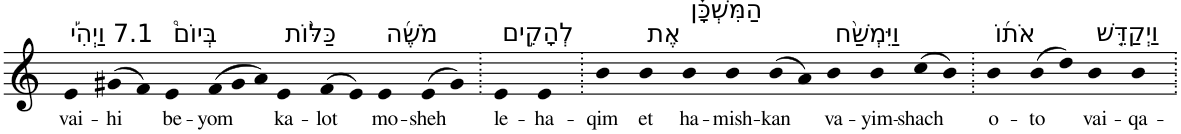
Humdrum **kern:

**kern	**text
*part1	*part1
*staff1	*staff1
*I"Piano	*
*I'Pno	*
*clefG2	*
*k[]	*
=1	=1
!LO:TX:a:t=7.1 וַיְהִ֡י	!
!	!LO:LY:b
4e	vai-
!	!LO:LY:b
(>8g#X	-hi
8f)	.
!LO:TX:a:t=בְּיוֹם֩	!
!	!LO:LY:b
4e	be-
*Xtuplet	*
!	!LO:LY:b
(>12f	-yom
12g#	.
12a)	.
!LO:TX:a:t=כַּלּ֨וֹת	!
!	!LO:LY:b
4e	ka-
!	!LO:LY:b
(>8f	-lot
8e)	.
!LO:TX:a:t=מֹשֶׁ֜ה	!
!	!LO:LY:b
4e	mo-
!	!LO:LY:b
(>8e	-sheh
8g#)	.
=2.	=2.
!LO:TX:a:t=לְהָקִ֣ים	!
!	!LO:LY:b
4e	le-
!	!LO:LY:b
4e	-ha-
=3.	=3.
!	!LO:LY:b
4b	-qim
!LO:TX:a:t=אֶת	!
!	!LO:LY:b
4b	et
!LO:TX:a:t=הַמִּשְׁכָּ֗ן	!
!	!LO:LY:b
4b	ha-
!	!LO:LY:b
4b	-mish-
!	!LO:LY:b
(>8b	-kan
8a)	.
!LO:TX:a:t=וַיִּמְשַׁ֨ח	!
!	!LO:LY:b
4b	va-
!	!LO:LY:b
4b	-yim-
!	!LO:LY:b
(>8cc	-shach
8b)	.
=4.	=4.
!LO:TX:a:t=אֹת֜וֹ	!
!	!LO:LY:b
4b	o-
!	!LO:LY:b
(>8b	-to
8dd)	.
!LO:TX:a:t=וַיְקַדֵּ֤שׁ	!
!	!LO:LY:b
4b	vai-
!	!LO:LY:b
4b	-qa-
=.	=.
*-	*-
